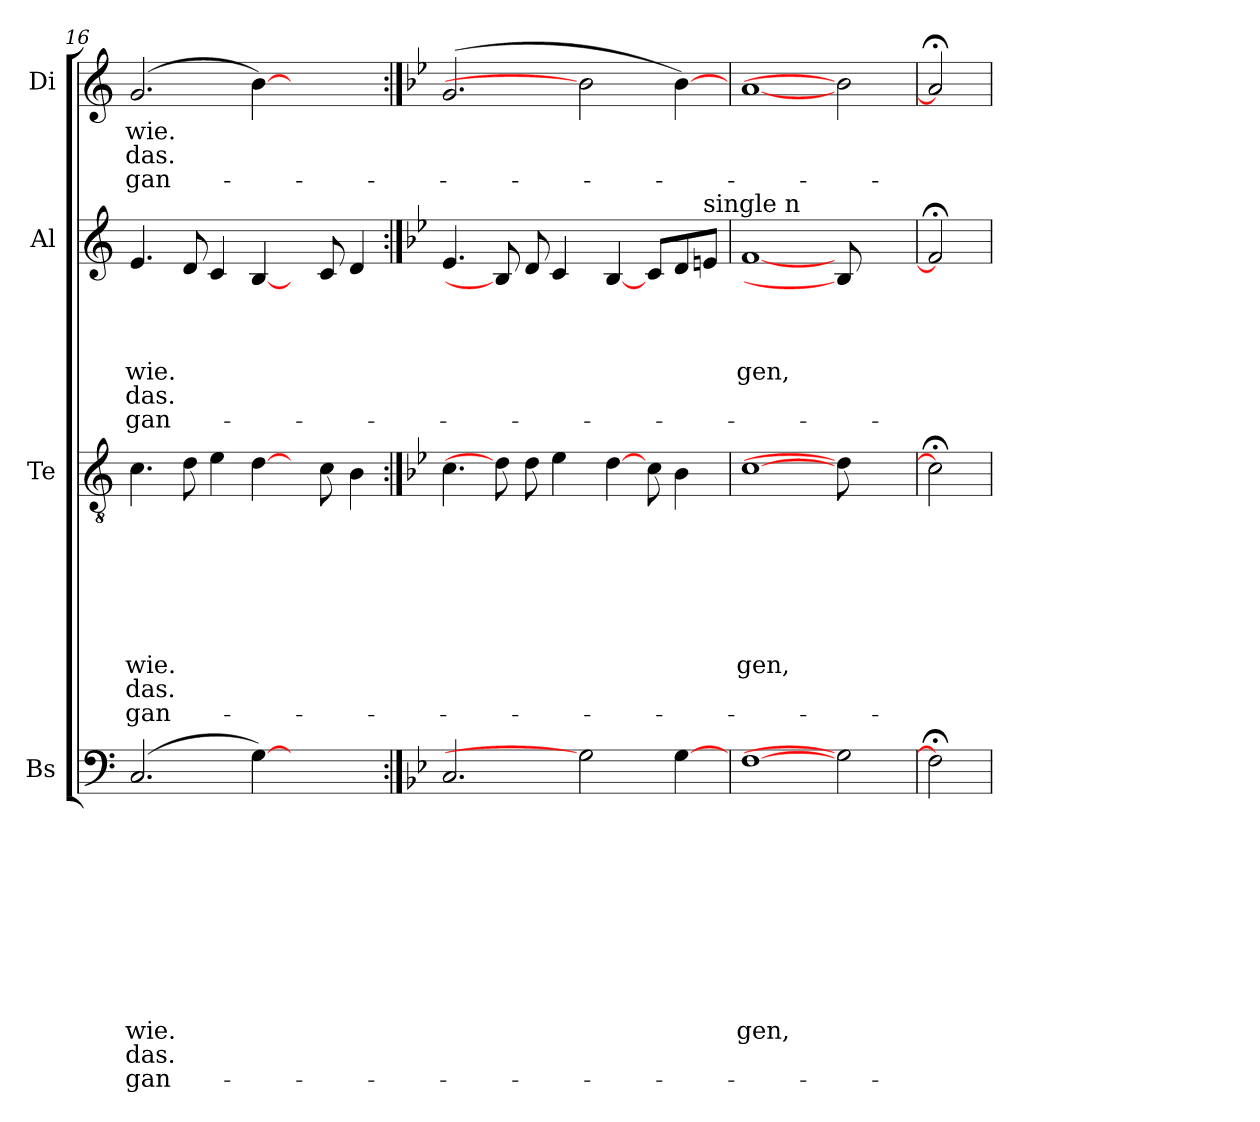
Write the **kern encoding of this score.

**kern	**text	**text	**text	**text	**text	**text	**text	**text	**text	**text	**text	**text	**kern	**text	**text	**text	**text	**text	**text	**text	**text	**text	**kern	**text	**text	**text	**text	**text	**text	**kern	**text	**text	**text
*part4	*part4	*part4	*part4	*part4	*part4	*part4	*part4	*part4	*part4	*part4	*part4	*part4	*part3	*part3	*part3	*part3	*part3	*part3	*part3	*part3	*part3	*part3	*part2	*part2	*part2	*part2	*part2	*part2	*part2	*part1	*part1	*part1	*part1
*staff4	*staff4	*staff4	*staff4	*staff4	*staff4	*staff4	*staff4	*staff4	*staff4	*staff4	*staff4	*staff4	*staff3	*staff3	*staff3	*staff3	*staff3	*staff3	*staff3	*staff3	*staff3	*staff3	*staff2	*staff2	*staff2	*staff2	*staff2	*staff2	*staff2	*staff1	*staff1	*staff1	*staff1
*I"Bs	*	*	*	*	*	*	*	*	*	*	*	*	*I"Te	*	*	*	*	*	*	*	*	*	*I"Al	*	*	*	*	*	*	*I"Di	*	*	*
*I'Bs	*	*	*	*	*	*	*	*	*	*	*	*	*I'Te	*	*	*	*	*	*	*	*	*	*I'Al	*	*	*	*	*	*	*I'Di	*	*	*
*clefF4	*	*	*	*	*	*	*	*	*	*	*	*	*clefGv2	*	*	*	*	*	*	*	*	*	*clefG2	*	*	*	*	*	*	*clefG2	*	*	*
*k[]	*	*	*	*	*	*	*	*	*	*	*	*	*k[]	*	*	*	*	*	*	*	*	*	*k[]	*	*	*	*	*	*	*k[]	*	*	*
*C:	*	*	*	*	*	*	*	*	*	*	*	*	*C:	*	*	*	*	*	*	*	*	*	*C:	*	*	*	*	*	*	*C:	*	*	*
=16	=16	=16	=16	=16	=16	=16	=16	=16	=16	=16	=16	=16	=16	=16	=16	=16	=16	=16	=16	=16	=16	=16	=16	=16	=16	=16	=16	=16	=16	=16	=16	=16	=16
!	!	!	!	!	!	!	!	!	!	!LO:LY:b:rj	!LO:LY:b:rj	!LO:LY:b:rj	!	!	!	!	!	!	!	!LO:LY:b:rj	!LO:LY:b:rj	!LO:LY:b:rj	!	!	!	!	!LO:LY:b:rj	!LO:LY:b:rj	!LO:LY:b:rj	!	!LO:LY:b:rj	!LO:LY:b:rj	!LO:LY:b:rj
(>2.C/	.	.	.	.	.	.	.	.	.	wie.	das.	-gan-	4.c\	.	.	.	.	.	.	wie.	das.	-gan-	4.e/	.	.	.	wie.	das.	-gan-	(>2.g/	wie.	das.	-gan-
.	.	.	.	.	.	.	.	.	.	.	.	.	8d\	.	.	.	.	.	.	.	.	.	8d/	.	.	.	.	.	.	.	.	.	.
.	.	.	.	.	.	.	.	.	.	.	.	.	4e\	.	.	.	.	.	.	.	.	.	4c/	.	.	.	.	.	.	.	.	.	.
[4G\)	.	.	.	.	.	.	.	.	.	.	.	.	[4d\	.	.	.	.	.	.	.	.	.	[4B/	.	.	.	.	.	.	[4b\)	.	.	.
2ryy	.	.	.	.	.	.	.	.	.	.	.	.	8ryy	.	.	.	.	.	.	.	.	.	8ryy	.	.	.	.	.	.	2ryy	.	.	.
.	.	.	.	.	.	.	.	.	.	.	.	.	8c\	.	.	.	.	.	.	.	.	.	8c/	.	.	.	.	.	.	.	.	.	.
.	.	.	.	.	.	.	.	.	.	.	.	.	4B\	.	.	.	.	.	.	.	.	.	4d/	.	.	.	.	.	.	.	.	.	.
!!LO:LB:g=z
=17:|!	=17:|!	=17:|!	=17:|!	=17:|!	=17:|!	=17:|!	=17:|!	=17:|!	=17:|!	=17:|!	=17:|!	=17:|!	=17:|!	=17:|!	=17:|!	=17:|!	=17:|!	=17:|!	=17:|!	=17:|!	=17:|!	=17:|!	=17:|!	=17:|!	=17:|!	=17:|!	=17:|!	=17:|!	=17:|!	=17:|!	=17:|!	=17:|!	=17:|!
*k[b-e-]	*	*	*	*	*	*	*	*	*	*	*	*	*k[b-e-]	*	*	*	*	*	*	*	*	*	*k[b-e-]	*	*	*	*	*	*	*k[b-e-]	*	*	*
*B-:	*	*	*	*	*	*	*	*	*	*	*	*	*B-:	*	*	*	*	*	*	*	*	*	*B-:	*	*	*	*	*	*	*B-:	*	*	*
2.C/	.	.	.	.	.	.	.	.	.	.	.	.	4.c\	.	.	.	.	.	.	.	.	.	4.e-/	.	.	.	.	.	.	(>2.g/	.	.	.
.	.	.	.	.	.	.	.	.	.	.	.	.	8d\]	.	.	.	.	.	.	.	.	.	8B/]	.	.	.	.	.	.	.	.	.	.
.	.	.	.	.	.	.	.	.	.	.	.	.	8d\	.	.	.	.	.	.	.	.	.	8d/	.	.	.	.	.	.	.	.	.	.
.	.	.	.	.	.	.	.	.	.	.	.	.	4e-\	.	.	.	.	.	.	.	.	.	4c/	.	.	.	.	.	.	.	.	.	.
2G\]	.	.	.	.	.	.	.	.	.	.	.	.	.	.	.	.	.	.	.	.	.	.	.	.	.	.	.	.	.	2b\]	.	.	.
.	.	.	.	.	.	.	.	.	.	.	.	.	[4d\	.	.	.	.	.	.	.	.	.	[4B-/	.	.	.	.	.	.	.	.	.	.
.	.	.	.	.	.	.	.	.	.	.	.	.	8c\	.	.	.	.	.	.	.	.	.	8c/L	.	.	.	.	.	.	.	.	.	.
[4G\	.	.	.	.	.	.	.	.	.	.	.	.	4B-\	.	.	.	.	.	.	.	.	.	8d/	.	.	.	.	.	.	[4b-\)	.	.	.
!	!	!	!	!	!	!	!	!	!	!	!	!	!	!	!	!	!	!	!	!	!	!	!LO:TX:a:t=single n	!	!	!	!	!	!	!	!	!	!
.	.	.	.	.	.	.	.	.	.	.	.	.	.	.	.	.	.	.	.	.	.	.	8e/J	.	.	.	.	.	.	.	.	.	.
=18	=18	=18	=18	=18	=18	=18	=18	=18	=18	=18	=18	=18	=18	=18	=18	=18	=18	=18	=18	=18	=18	=18	=18	=18	=18	=18	=18	=18	=18	=18	=18	=18	=18
!	!	!	!	!	!	!	!	!	!	!LO:LY:b:rj	!	!	!	!	!	!	!	!	!	!LO:LY:b:rj	!	!	!	!	!	!	!LO:LY:b:rj	!	!	!	!	!	!
[1F	.	.	.	.	.	.	.	.	.	gen,	.	.	[1c	.	.	.	.	.	.	gen,	.	.	[1f	.	.	.	gen,	.	.	[1a	.	.	.
2G\]	.	.	.	.	.	.	.	.	.	.	.	.	8d\]	.	.	.	.	.	.	.	.	.	8B-/]	.	.	.	.	.	.	2b-\]	.	.	.
.	.	.	.	.	.	.	.	.	.	.	.	.	4.ryy	.	.	.	.	.	.	.	.	.	4.ryy	.	.	.	.	.	.	.	.	.	.
=19	=19	=19	=19	=19	=19	=19	=19	=19	=19	=19	=19	=19	=19	=19	=19	=19	=19	=19	=19	=19	=19	=19	=19	=19	=19	=19	=19	=19	=19	=19	=19	=19	=19
2F;]	.	.	.	.	.	.	.	.	.	.	.	.	2c;]	.	.	.	.	.	.	.	.	.	2f;<]	.	.	.	.	.	.	2a;<]	.	.	.
=	=	=	=	=	=	=	=	=	=	=	=	=	=	=	=	=	=	=	=	=	=	=	=	=	=	=	=	=	=	=	=	=	=
*-	*-	*-	*-	*-	*-	*-	*-	*-	*-	*-	*-	*-	*-	*-	*-	*-	*-	*-	*-	*-	*-	*-	*-	*-	*-	*-	*-	*-	*-	*-	*-	*-	*-
